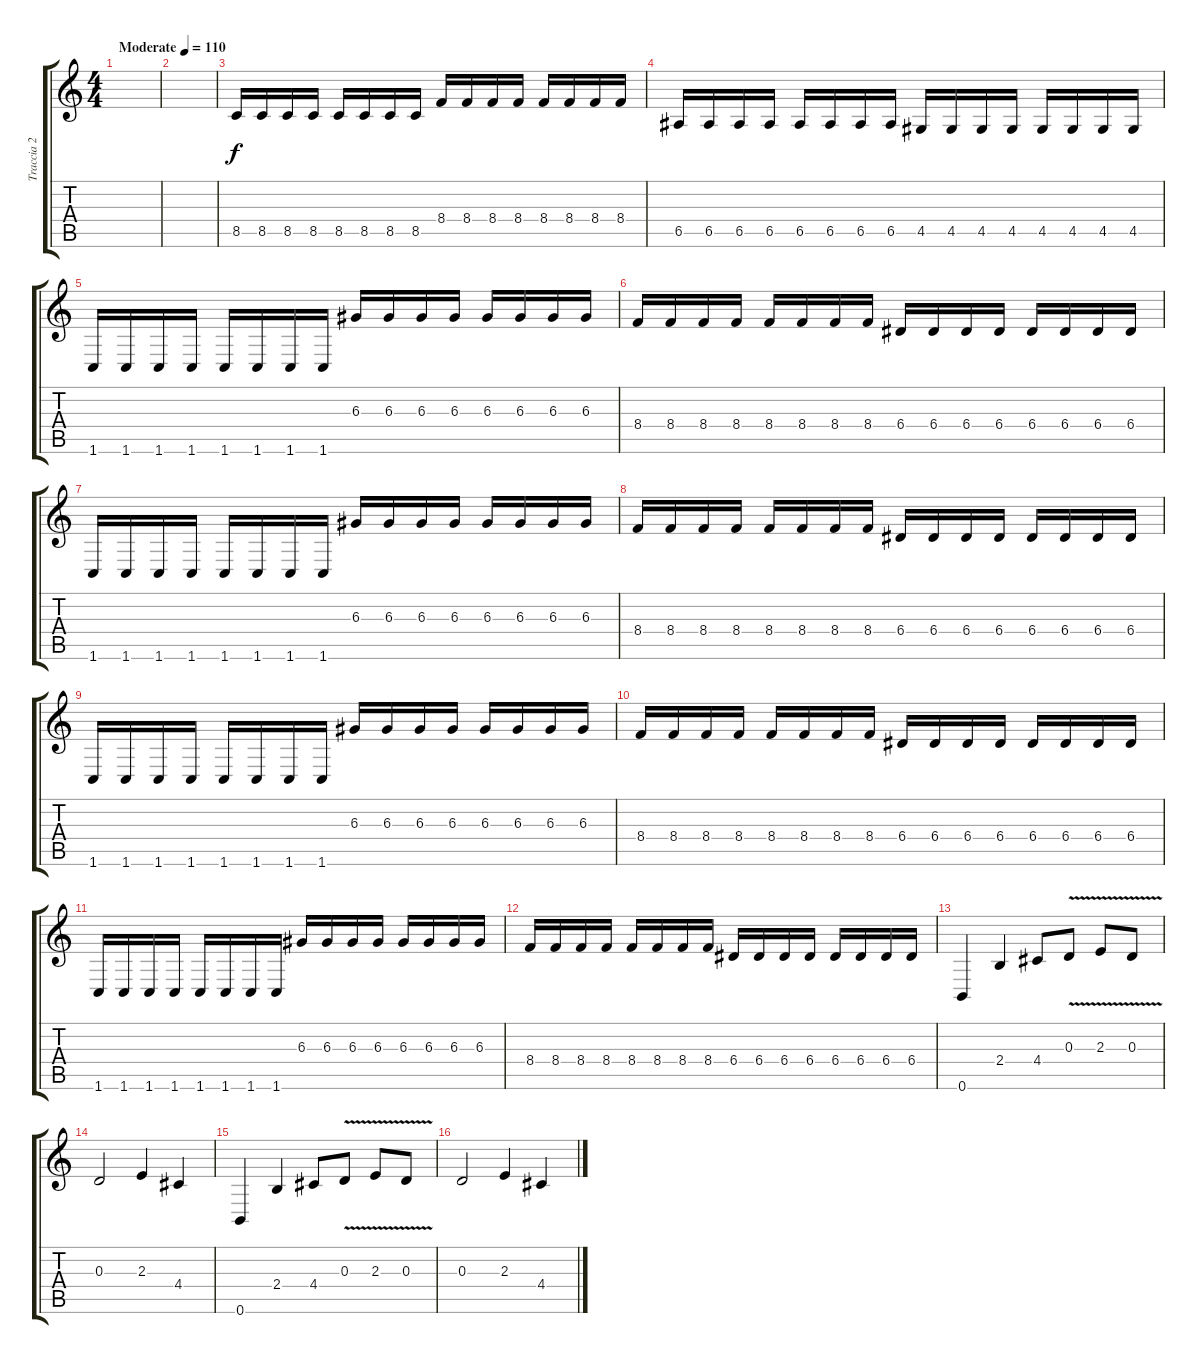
\track ("Traccia 2" "Traccia 2") {instrument distortionguitar}
\staff {score tabs}
\tuning (B3 Gb3 D3 A2 E2 B1) {hide}
\ts (4 4)
\tempo (110 "Moderate")
\clef g2
\ks c
|
|
8.5.16 8.5.16 8.5.16 8.5.16 8.5.16 8.5.16 8.5.16 8.5.16 8.4.16 8.4.16 8.4.16 8.4.16 8.4.16 8.4.16 8.4.16 8.4.16 |
6.5.16 6.5.16 6.5.16 6.5.16 6.5.16 6.5.16 6.5.16 6.5.16 4.5.16 4.5.16 4.5.16 4.5.16 4.5.16 4.5.16 4.5.16 4.5.16 |
1.6.16 1.6.16 1.6.16 1.6.16 1.6.16 1.6.16 1.6.16 1.6.16 6.3.16 6.3.16 6.3.16 6.3.16 6.3.16 6.3.16 6.3.16 6.3.16 |
8.4.16 8.4.16 8.4.16 8.4.16 8.4.16 8.4.16 8.4.16 8.4.16 6.4.16 6.4.16 6.4.16 6.4.16 6.4.16 6.4.16 6.4.16 6.4.16 |
1.6.16 1.6.16 1.6.16 1.6.16 1.6.16 1.6.16 1.6.16 1.6.16 6.3.16 6.3.16 6.3.16 6.3.16 6.3.16 6.3.16 6.3.16 6.3.16 |
8.4.16 8.4.16 8.4.16 8.4.16 8.4.16 8.4.16 8.4.16 8.4.16 6.4.16 6.4.16 6.4.16 6.4.16 6.4.16 6.4.16 6.4.16 6.4.16 |
1.6.16 1.6.16 1.6.16 1.6.16 1.6.16 1.6.16 1.6.16 1.6.16 6.3.16 6.3.16 6.3.16 6.3.16 6.3.16 6.3.16 6.3.16 6.3.16 |
8.4.16 8.4.16 8.4.16 8.4.16 8.4.16 8.4.16 8.4.16 8.4.16 6.4.16 6.4.16 6.4.16 6.4.16 6.4.16 6.4.16 6.4.16 6.4.16 |
1.6.16 1.6.16 1.6.16 1.6.16 1.6.16 1.6.16 1.6.16 1.6.16 6.3.16 6.3.16 6.3.16 6.3.16 6.3.16 6.3.16 6.3.16 6.3.16 |
8.4.16 8.4.16 8.4.16 8.4.16 8.4.16 8.4.16 8.4.16 8.4.16 6.4.16 6.4.16 6.4.16 6.4.16 6.4.16 6.4.16 6.4.16 6.4.16 |
0.6.4 2.4.4 4.4.8 0.3{v}.8 2.3{v}.8 0.3{v}.8 |
0.3.2 2.3.4 4.4.4 |
0.6.4 2.4.4 4.4.8 0.3{v}.8 2.3{v}.8 0.3{v}.8 |
0.3.2 2.3.4 4.4.4
